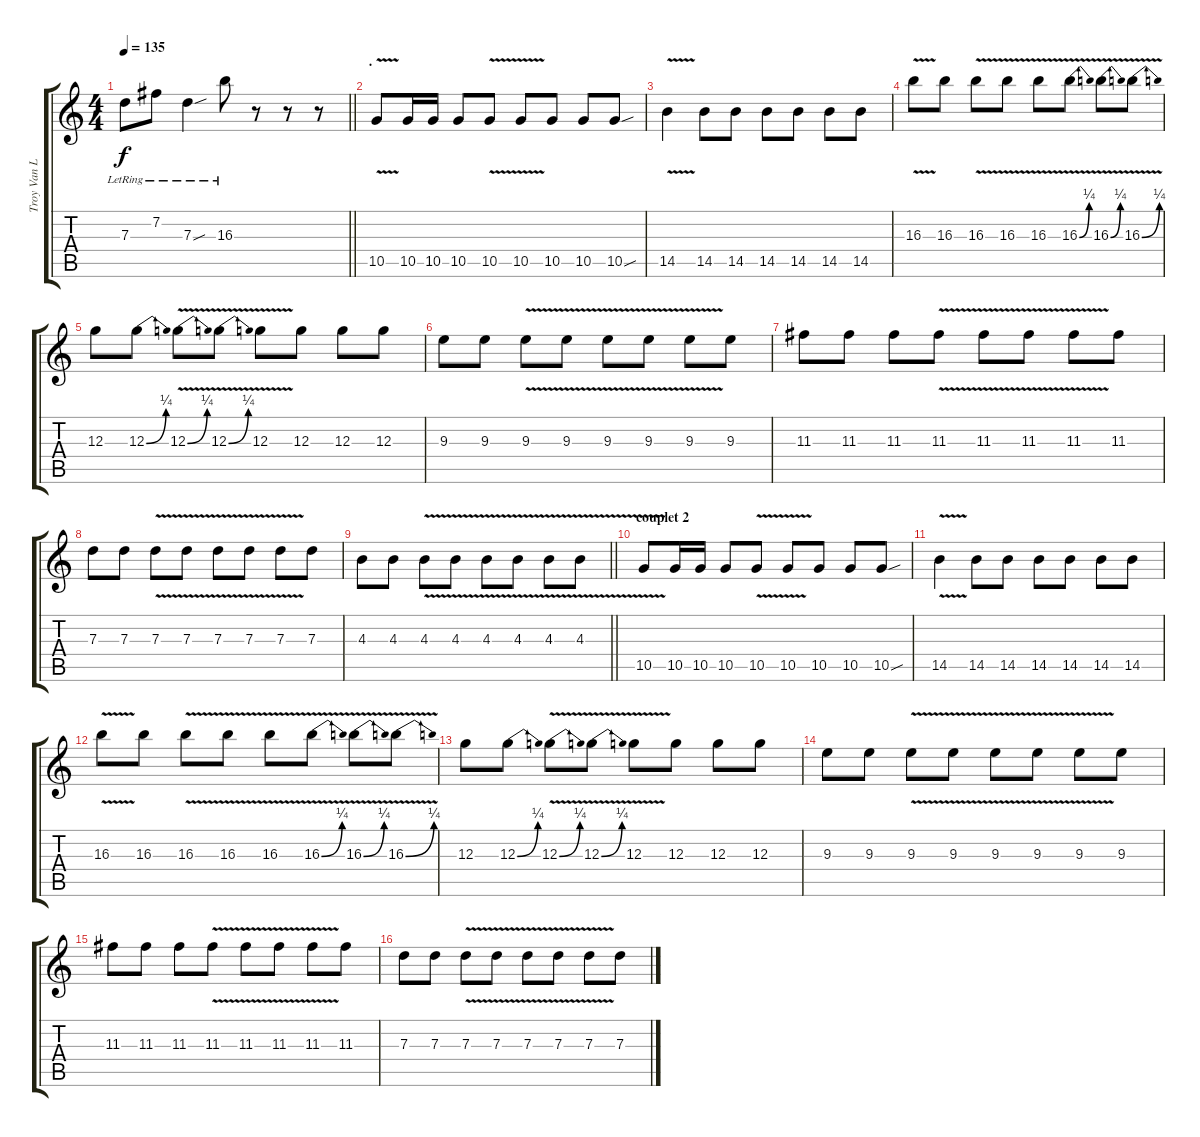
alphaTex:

\track ("Troy Van Leeuwen" "Troy Van L") {instrument electricguitarjazz}
\staff {score tabs}
\tuning (E4 B3 G3 D3 A2 E2) {hide}
\ts (4 4)
\tempo 135
\clef g2
\barLineRight lightlight
\ks c
7.3{lr}.8{dy f} 7.2{lr}.8 7.3{sou lr}.4 16.3{lr}.8 r.8 r.8 r.8 |
\section ("" ".")
10.5{v}.8 10.5.16 10.5.16 10.5.8 10.5{v}.8 10.5{v}.8 10.5.8 10.5.8 10.5{sou}.8 |
14.5{v}.4 14.5.8 14.5.8 14.5.8 14.5.8 14.5.8 14.5.8 |
16.3{v}.8 16.3.8 16.3{v}.8 16.3{v}.8 16.3{v}.8 16.3{be (bend 0 0 60 1) v}.8 16.3{be (bend 0 0 60 1) v}.8 16.3{be (bend 0 0 60 1) v}.8 |
12.3.8 12.3{be (bend 0 0 60 1)}.8 12.3{be (bend 0 0 60 1) v}.8 12.3{be (bend 0 0 60 1) v}.8 12.3{v}.8 12.3.8 12.3.8 12.3.8 |
9.3.8 9.3.8 9.3{v}.8 9.3{v}.8 9.3{v}.8 9.3{v}.8 9.3{v}.8 9.3.8 |
11.3.8 11.3.8 11.3.8 11.3{v}.8 11.3{v}.8 11.3{v}.8 11.3{v}.8 11.3.8 |
7.3.8 7.3.8 7.3{v}.8 7.3{v}.8 7.3{v}.8 7.3{v}.8 7.3{v}.8 7.3.8 |
\barLineRight lightlight
4.3.8 4.3.8 4.3{v}.8 4.3{v}.8 4.3{v}.8 4.3{v}.8 4.3{v}.8 4.3{v}.8 |
\section ("" "couplet 2")
10.5{v}.8 10.5.16 10.5.16 10.5.8 10.5{v}.8 10.5{v}.8 10.5.8 10.5.8 10.5{sou}.8 |
14.5{v}.4 14.5.8 14.5.8 14.5.8 14.5.8 14.5.8 14.5.8 |
16.3{v}.8 16.3.8 16.3{v}.8 16.3{v}.8 16.3{v}.8 16.3{be (bend 0 0 60 1) v}.8 16.3{be (bend 0 0 60 1) v}.8 16.3{be (bend 0 0 60 1) v}.8 |
12.3.8 12.3{be (bend 0 0 60 1)}.8 12.3{be (bend 0 0 60 1) v}.8 12.3{be (bend 0 0 60 1) v}.8 12.3{v}.8 12.3.8 12.3.8 12.3.8 |
9.3.8 9.3.8 9.3{v}.8 9.3{v}.8 9.3{v}.8 9.3{v}.8 9.3{v}.8 9.3.8 |
11.3.8 11.3.8 11.3.8 11.3{v}.8 11.3{v}.8 11.3{v}.8 11.3{v}.8 11.3.8 |
7.3.8 7.3.8 7.3{v}.8 7.3{v}.8 7.3{v}.8 7.3{v}.8 7.3{v}.8 7.3.8
